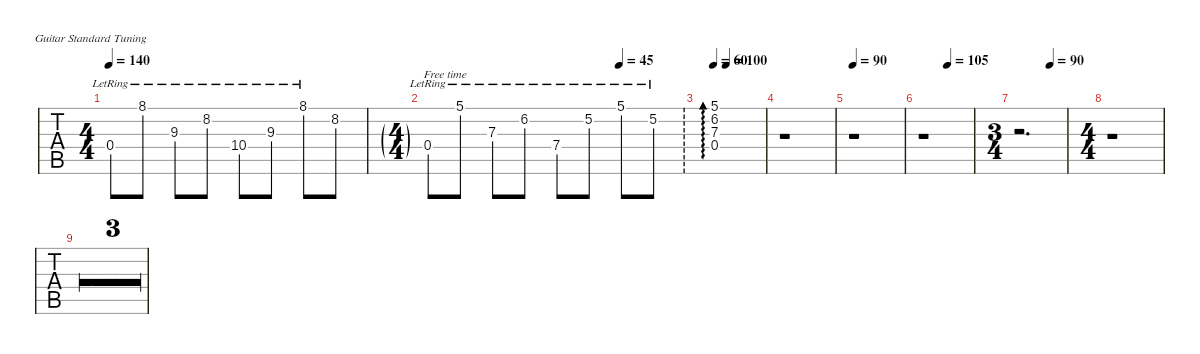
\defaultSystemsLayout 4
\hideDynamics
\bracketExtendMode nobrackets
\otherSystemsTrackNameOrientation horizontal
\track ("Clean Guitar 1" "  ") {multiBarRest instrument electricguitarclean}
\staff {tabs}
\tuning (E4 B3 G3 D3 A2 E2)
\ts (4 4)
\tempo 140
\clef g2
\ks c
0.4{lr}.8{dy mf} 8.1{lr}.8 9.3{lr}.8 8.2{lr}.8 10.4{lr}.8 9.3{lr}.8 8.1{lr}.8 8.2.8 |
\ft
\tempo (100 hide)
\tempo (45 0.75)
0.4{lr}.8 5.1{lr}.8 7.3{lr}.8 6.2{lr}.8 7.4{lr}.8 5.2{lr}.8 5.1{lr}.8 5.2{lr}.8 |
\tempo 60
\tempo (100 0.25)
(0.4 6.2 7.3 5.1).1{ad 0} |
r.1 |
\tempo 90
r.1 |
\tempo (105 0.5)
r.1 |
\ts (3 4)
\beaming (8 2 2 2)
\tempo (90 0.666667)
r.2{d} |
\ts (4 4)
\beaming (8 2 2 2 2)
r.1 |
\tempo (72 0.65625)
r.1 |
r.1 |
r.1
